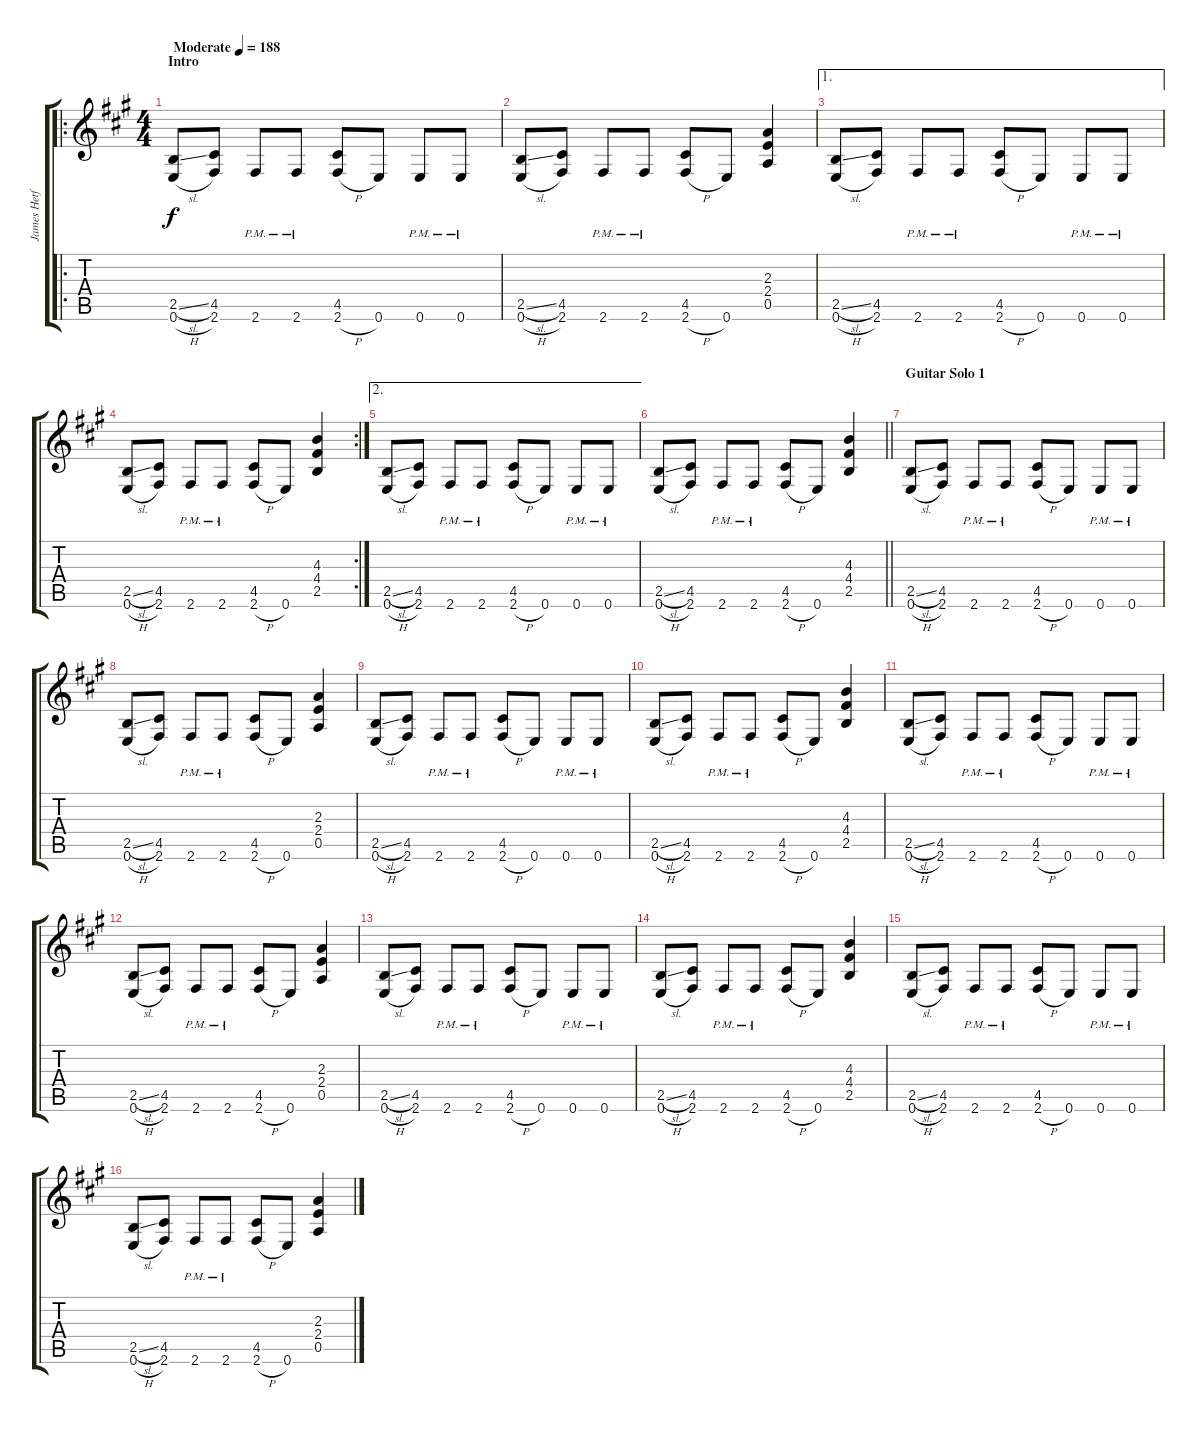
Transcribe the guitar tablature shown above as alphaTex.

\track ("James Hetfield" "James Hetf") {instrument distortionguitar}
\staff {score tabs}
\tuning (E4 B3 G3 D3 A2 E2) {hide}
\ro
\ts (4 4)
\section ("" "Intro")
\tempo (188 "Moderate")
\clef g2
\ks a
(2.5{sl} 0.6{h}).8{dy f instrument distortionguitar} (4.5 2.6).8 2.6{pm}.8 2.6{pm}.8 (4.5 2.6{h}).8 0.6.8 0.6{pm}.8 0.6{pm}.8 |
(2.5{sl} 0.6{h}).8 (4.5 2.6).8 2.6{pm}.8 2.6{pm}.8 (4.5 2.6{h}).8 0.6.8 (2.3 2.4 0.5).4 |
\ae 1
(2.5{sl} 0.6{h}).8 (4.5 2.6).8 2.6{pm}.8 2.6{pm}.8 (4.5 2.6{h}).8 0.6.8 0.6{pm}.8 0.6{pm}.8 |
\rc 2
(2.5{sl} 0.6{h}).8 (4.5 2.6).8 2.6{pm}.8 2.6{pm}.8 (4.5 2.6{h}).8 0.6.8 (4.3 4.4 2.5).4 |
\ae 2
(2.5{sl} 0.6{h}).8 (4.5 2.6).8 2.6{pm}.8 2.6{pm}.8 (4.5 2.6{h}).8 0.6.8 0.6{pm}.8 0.6{pm}.8 |
\barLineRight lightlight
(2.5{sl} 0.6{h}).8 (4.5 2.6).8 2.6{pm}.8 2.6{pm}.8 (4.5 2.6{h}).8 0.6.8 (4.3 4.4 2.5).4 |
\section ("" "Guitar Solo 1")
(2.5{sl} 0.6{h}).8{volume 11} (4.5 2.6).8 2.6{pm}.8 2.6{pm}.8 (4.5 2.6{h}).8 0.6.8 0.6{pm}.8 0.6{pm}.8 |
(2.5{sl} 0.6{h}).8 (4.5 2.6).8 2.6{pm}.8 2.6{pm}.8 (4.5 2.6{h}).8 0.6.8 (2.3 2.4 0.5).4 |
(2.5{sl} 0.6{h}).8 (4.5 2.6).8 2.6{pm}.8 2.6{pm}.8 (4.5 2.6{h}).8 0.6.8 0.6{pm}.8 0.6{pm}.8 |
(2.5{sl} 0.6{h}).8 (4.5 2.6).8 2.6{pm}.8 2.6{pm}.8 (4.5 2.6{h}).8 0.6.8 (4.3 4.4 2.5).4 |
(2.5{sl} 0.6{h}).8 (4.5 2.6).8 2.6{pm}.8 2.6{pm}.8 (4.5 2.6{h}).8 0.6.8 0.6{pm}.8 0.6{pm}.8 |
(2.5{sl} 0.6{h}).8 (4.5 2.6).8 2.6{pm}.8 2.6{pm}.8 (4.5 2.6{h}).8 0.6.8 (2.3 2.4 0.5).4 |
(2.5{sl} 0.6{h}).8 (4.5 2.6).8 2.6{pm}.8 2.6{pm}.8 (4.5 2.6{h}).8 0.6.8 0.6{pm}.8 0.6{pm}.8 |
(2.5{sl} 0.6{h}).8 (4.5 2.6).8 2.6{pm}.8 2.6{pm}.8 (4.5 2.6{h}).8 0.6.8 (4.3 4.4 2.5).4 |
(2.5{sl} 0.6{h}).8 (4.5 2.6).8 2.6{pm}.8 2.6{pm}.8 (4.5 2.6{h}).8 0.6.8 0.6{pm}.8 0.6{pm}.8 |
(2.5{sl} 0.6{h}).8 (4.5 2.6).8 2.6{pm}.8 2.6{pm}.8 (4.5 2.6{h}).8 0.6.8 (2.3 2.4 0.5).4
